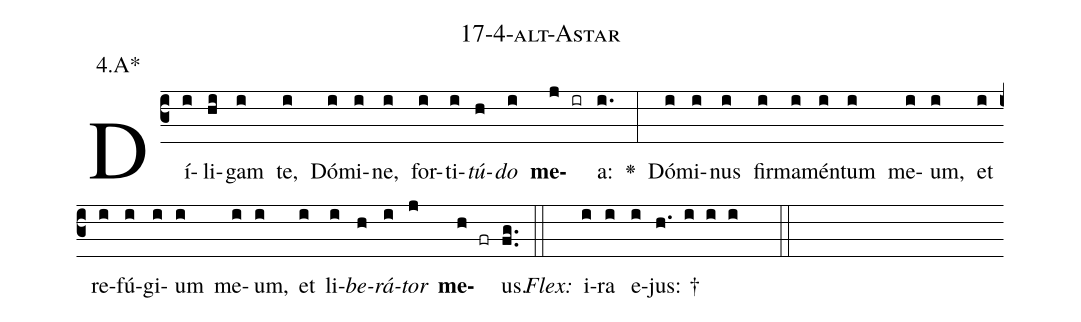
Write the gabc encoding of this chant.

name: 17-4-alt-Astar;
annotation: 4.A*;
%%
(c3)Dí(i)li(hi)gam(i) te,(i) Dó(i)mi(i)ne,(i) for(i)ti(i)<i>tú</i>(h)<i>do</i>(i) <b>me</b>(j ir)a:(i.) <v>\greheightstar</v>(:) Dó(i)mi(i)nus(i) fir(i)ma(i)mén(i)tum(i) me(i)um,(i) et(i) re(i)fú(i)gi(i)um(i) me(i)um,(i) et(i) li(i)<i>be</i>(h)<i>rá</i>(i)<i>tor</i>(j) <b>me</b>(h fr)us.(fg..) (::)
<i>Flex:</i>()  i(i)ra(i) e(i)jus: †(h. i i i  ::)

%E(i) u(h) o(i) u(j) a(h) e.(fg..) (::)
